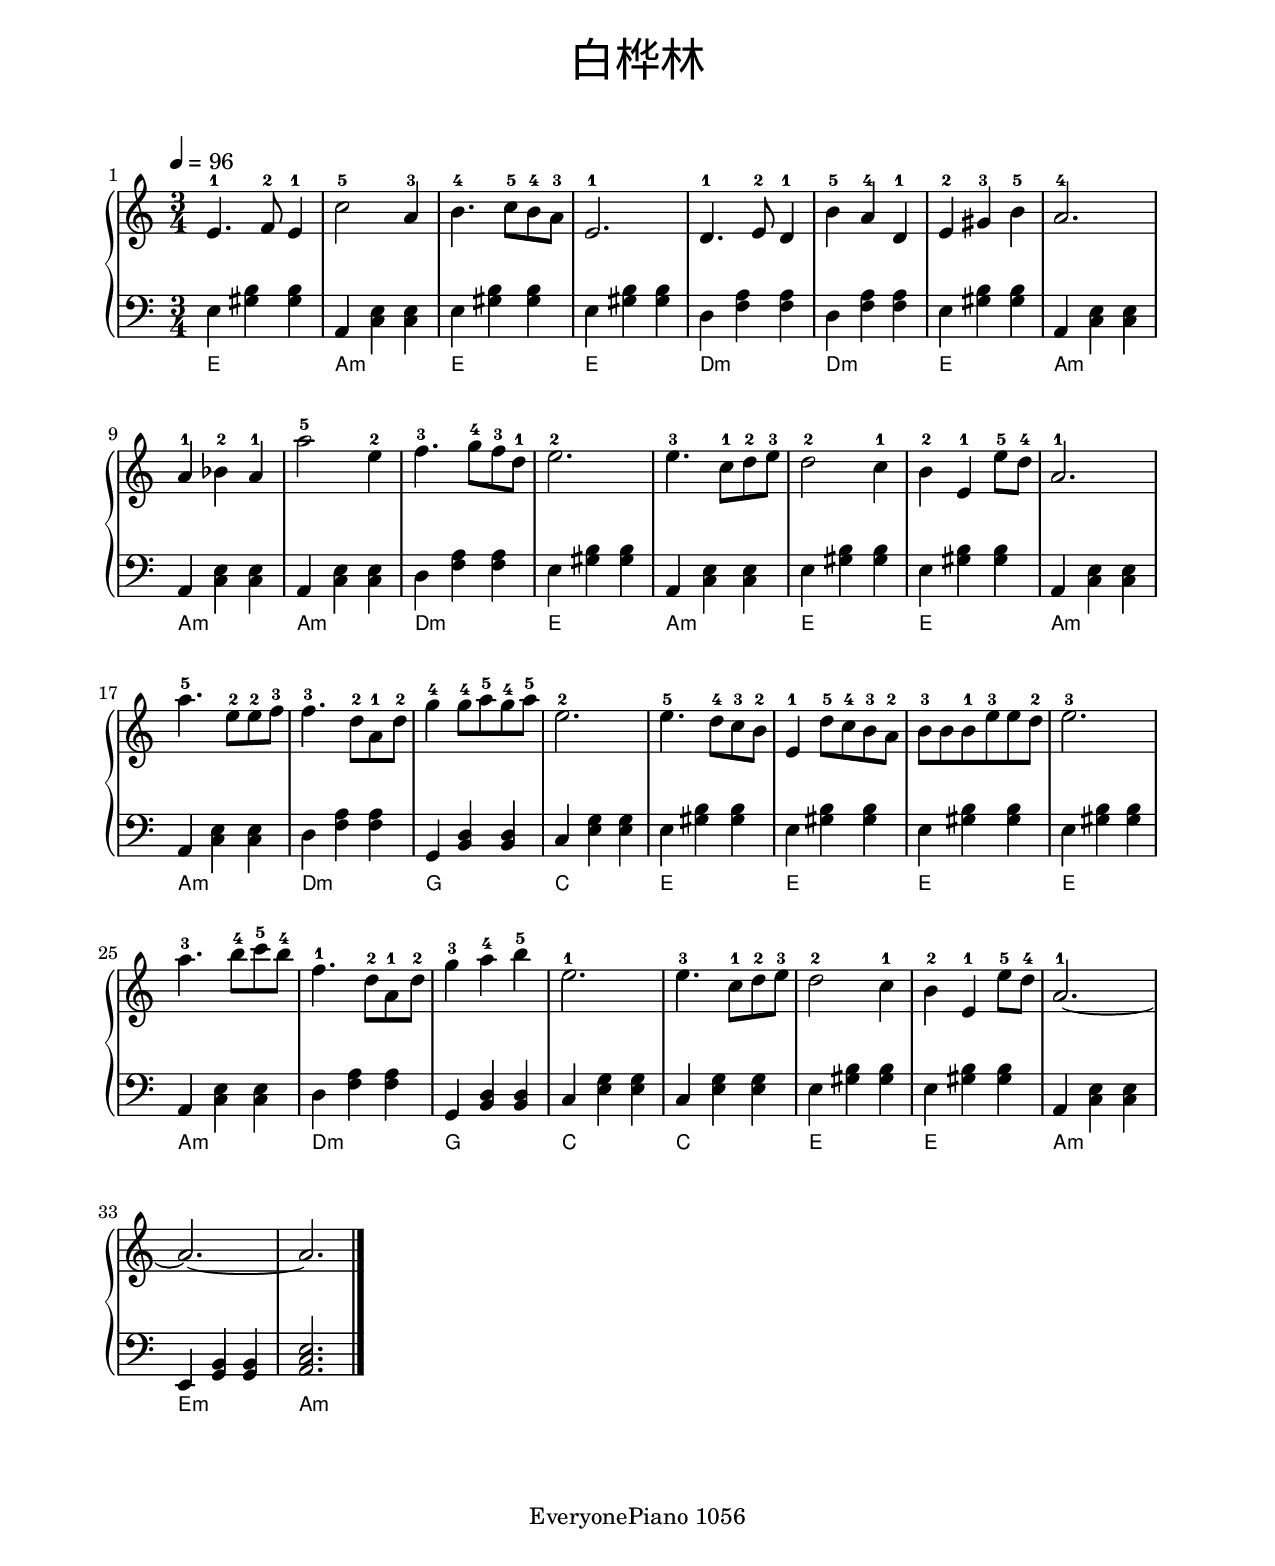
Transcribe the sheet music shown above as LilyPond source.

\version "2.24.3"
\include "../template.v1.ly"

\header {
  title = \markup \override #'((font-name . "FangSong")(font-size . 6)) "白桦林"
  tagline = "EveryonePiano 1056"
}

\markup \vspace #1.5

chordc  = { c4  <<e4  g4>>  <<e4  g4>>  }
chorddm = { d4  <<f4  a4>>  <<f4  a4>>  }
chorde  = { e4  <<gs4 b4>>  <<gs4 b4>>  }
chordem = { e,4 <<g,4 b,4>> <<g,4 b,4>> }
chordg  = { g,4 <<b,4 d4>>  <<b,4 d4>>  }
chordam = { a,4 <<c4  e4>>  <<c4  e4>>  }

\score {
  \new PianoStaff <<
    \new Staff {
      \tempo 4 = 96
      \clef treble
      \key c \major
      \time 3/4
      
      e'4.^1  f'8^2  e'4^1          | c''2^5         a'4^3        | b'4.^4         c''8^5 b'8^4  a'8^3  | e'2.^1  | d'4.^1  e'8^2  d'4^1         | b'4^5  a'4^4         d'4^1       | e'4^2     gs'4^3       b'4^5         | a'2.^4  | \break
      a'4^1   bf'4^2 a'4^1          | a''2^5         e''4^2       | f''4.^3        g''8^4 f''8^3 d''8^1 | e''2.^2 | e''4.^3 c''8^1 d''8^2 e''8^3 | d''2^2               c''4^1      | b'4^2     e'4^1        e''8^5 d''8^4 | a'2.^1  | \break
      a''4.^5 e''8^2 e''8^2  f''8^3 | f''4.^3 d''8^2 a'8^1 d''8^2 | g''4^4  g''8^4 a''8^5 g''8^4 a''8^5 | e''2.^2 | e''4.^5 d''8^4 c''8^3 b'8^2  | e'4^1  d''8^5 c''8^4 b'8^3 a'8^2 | b'8^3 b'8 b'8^1 e''8^3 e''8   d''8^2 | e''2.^3 | \break
      a''4.^3 b''8^4 c'''8^5 b''8^4 | f''4.^1 d''8^2 a'8^1 d''8^2 | g''4^3  a''4^4        b''4^5        | e''2.^1 | e''4.^3 c''8^1 d''8^2 e''8^3 | d''2^2               c''4^1      | b'4^2     e'4^1        e''8^5 d''8^4 | a'2.^1~ | \break
      a'2.~                 | a'2.                | \bar "|."
    }
    \new Staff {
      \clef bass
      \key c \major
      \time 3/4
      
      \chorde  | \chordam   | \chorde  | \chorde | \chorddm | \chorddm | \chorde | \chordam |
      \chordam | \chordam   | \chorddm | \chorde | \chordam | \chorde  | \chorde | \chordam |
      \chordam | \chorddm   | \chordg  | \chordc | \chorde  | \chorde  | \chorde | \chorde  |
      \chordam | \chorddm   | \chordg  | \chordc | \chordc  | \chorde  | \chorde | \chordam |
      \chordem | <a, c e>2. |
    }
    \chords {
      \set noChordSymbol = ""
      
      e   | a:m | e   | e | d:m | d:m | e | a:m |
      a:m | a:m | d:m | e | a:m | e   | e | a:m |
      a:m | d:m | g   | c | e   | e   | e | e   |
      a:m | d:m | g   | c | c   | e   | e | a:m |
      e:m | a:m |
    }
  >>
  \layout {}
  \midi {}
}
